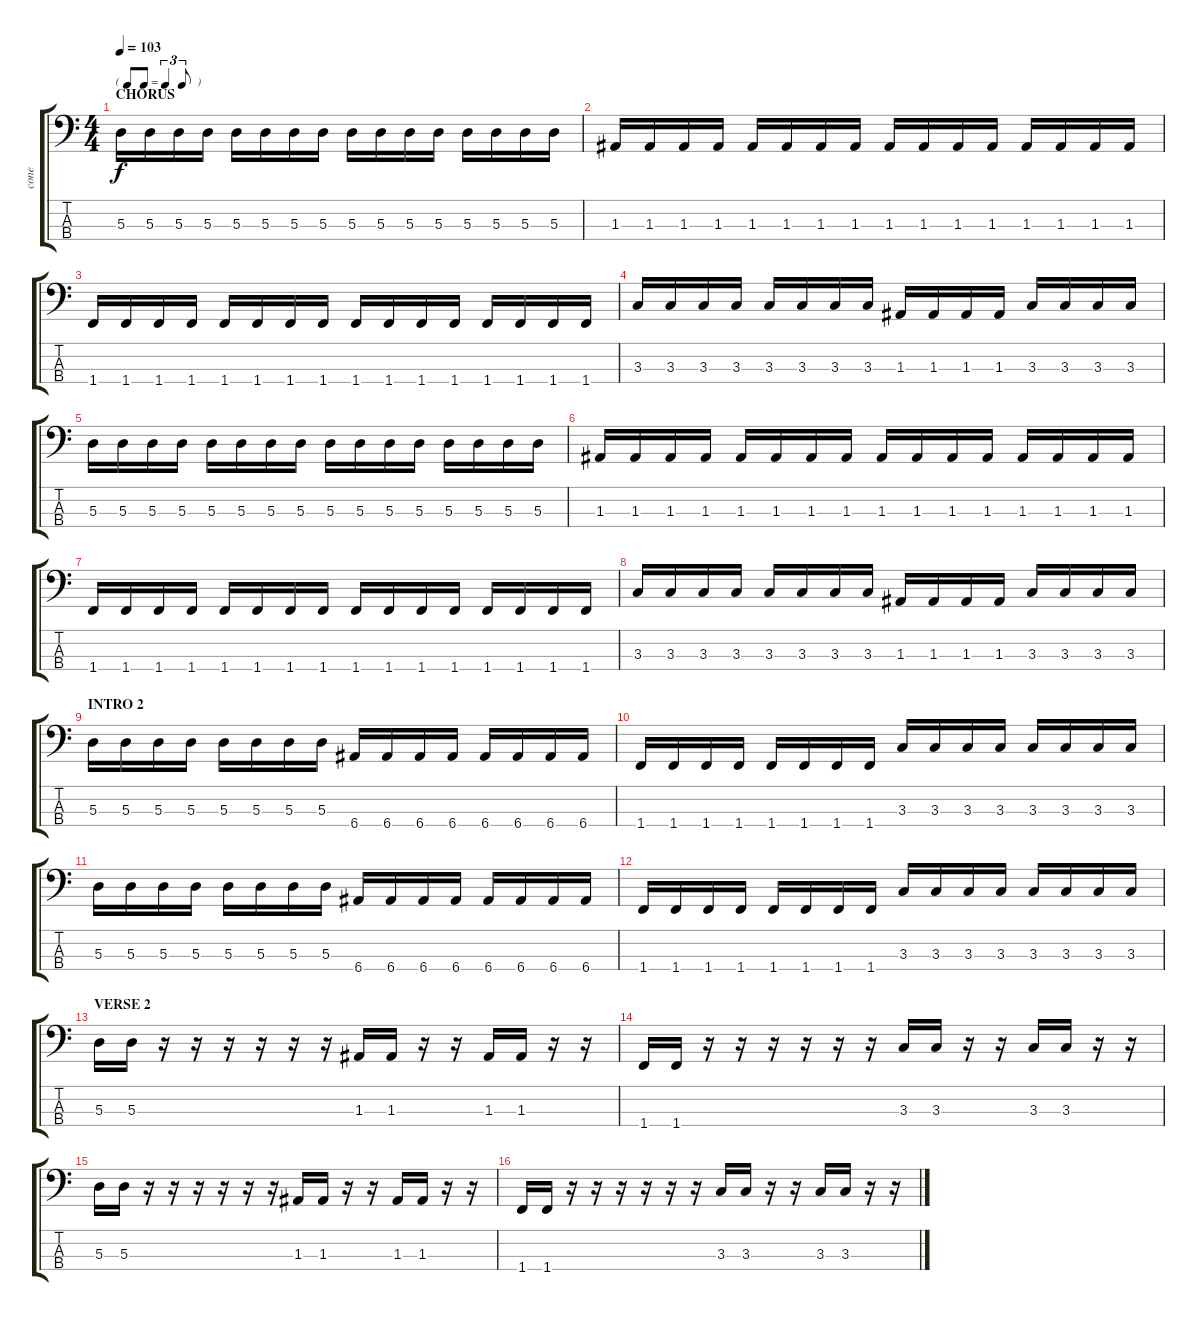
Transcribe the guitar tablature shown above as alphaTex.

\track ("cone" "cone") {instrument electricbasspick}
\staff {score tabs}
\tuning (G2 D2 A1 E1) {hide}
\ts (4 4)
\tf triplet8th
\section ("" "CHORUS")
\tempo 103
\clef f4
\ks c
5.3.16{dy f} 5.3.16 5.3.16 5.3.16 5.3.16 5.3.16 5.3.16 5.3.16 5.3.16 5.3.16 5.3.16 5.3.16 5.3.16 5.3.16 5.3.16 5.3.16 |
1.3.16 1.3.16 1.3.16 1.3.16 1.3.16 1.3.16 1.3.16 1.3.16 1.3.16 1.3.16 1.3.16 1.3.16 1.3.16 1.3.16 1.3.16 1.3.16 |
1.4.16 1.4.16 1.4.16 1.4.16 1.4.16 1.4.16 1.4.16 1.4.16 1.4.16 1.4.16 1.4.16 1.4.16 1.4.16 1.4.16 1.4.16 1.4.16 |
3.3.16 3.3.16 3.3.16 3.3.16 3.3.16 3.3.16 3.3.16 3.3.16 1.3.16 1.3.16 1.3.16 1.3.16 3.3.16 3.3.16 3.3.16 3.3.16 |
5.3.16 5.3.16 5.3.16 5.3.16 5.3.16 5.3.16 5.3.16 5.3.16 5.3.16 5.3.16 5.3.16 5.3.16 5.3.16 5.3.16 5.3.16 5.3.16 |
1.3.16 1.3.16 1.3.16 1.3.16 1.3.16 1.3.16 1.3.16 1.3.16 1.3.16 1.3.16 1.3.16 1.3.16 1.3.16 1.3.16 1.3.16 1.3.16 |
1.4.16 1.4.16 1.4.16 1.4.16 1.4.16 1.4.16 1.4.16 1.4.16 1.4.16 1.4.16 1.4.16 1.4.16 1.4.16 1.4.16 1.4.16 1.4.16 |
3.3.16 3.3.16 3.3.16 3.3.16 3.3.16 3.3.16 3.3.16 3.3.16 1.3.16 1.3.16 1.3.16 1.3.16 3.3.16 3.3.16 3.3.16 3.3.16 |
\section ("" "INTRO 2")
5.3.16 5.3.16 5.3.16 5.3.16 5.3.16 5.3.16 5.3.16 5.3.16 6.4.16 6.4.16 6.4.16 6.4.16 6.4.16 6.4.16 6.4.16 6.4.16 |
1.4.16 1.4.16 1.4.16 1.4.16 1.4.16 1.4.16 1.4.16 1.4.16 3.3.16 3.3.16 3.3.16 3.3.16 3.3.16 3.3.16 3.3.16 3.3.16 |
5.3.16 5.3.16 5.3.16 5.3.16 5.3.16 5.3.16 5.3.16 5.3.16 6.4.16 6.4.16 6.4.16 6.4.16 6.4.16 6.4.16 6.4.16 6.4.16 |
1.4.16 1.4.16 1.4.16 1.4.16 1.4.16 1.4.16 1.4.16 1.4.16 3.3.16 3.3.16 3.3.16 3.3.16 3.3.16 3.3.16 3.3.16 3.3.16 |
\section ("" "VERSE 2")
5.3.16 5.3.16 r.16 r.16 r.16 r.16 r.16 r.16 1.3.16 1.3.16 r.16 r.16 1.3.16 1.3.16 r.16 r.16 |
1.4.16 1.4.16 r.16 r.16 r.16 r.16 r.16 r.16 3.3.16 3.3.16 r.16 r.16 3.3.16 3.3.16 r.16 r.16 |
5.3.16 5.3.16 r.16 r.16 r.16 r.16 r.16 r.16 1.3.16 1.3.16 r.16 r.16 1.3.16 1.3.16 r.16 r.16 |
1.4.16 1.4.16 r.16 r.16 r.16 r.16 r.16 r.16 3.3.16 3.3.16 r.16 r.16 3.3.16 3.3.16 r.16 r.16
